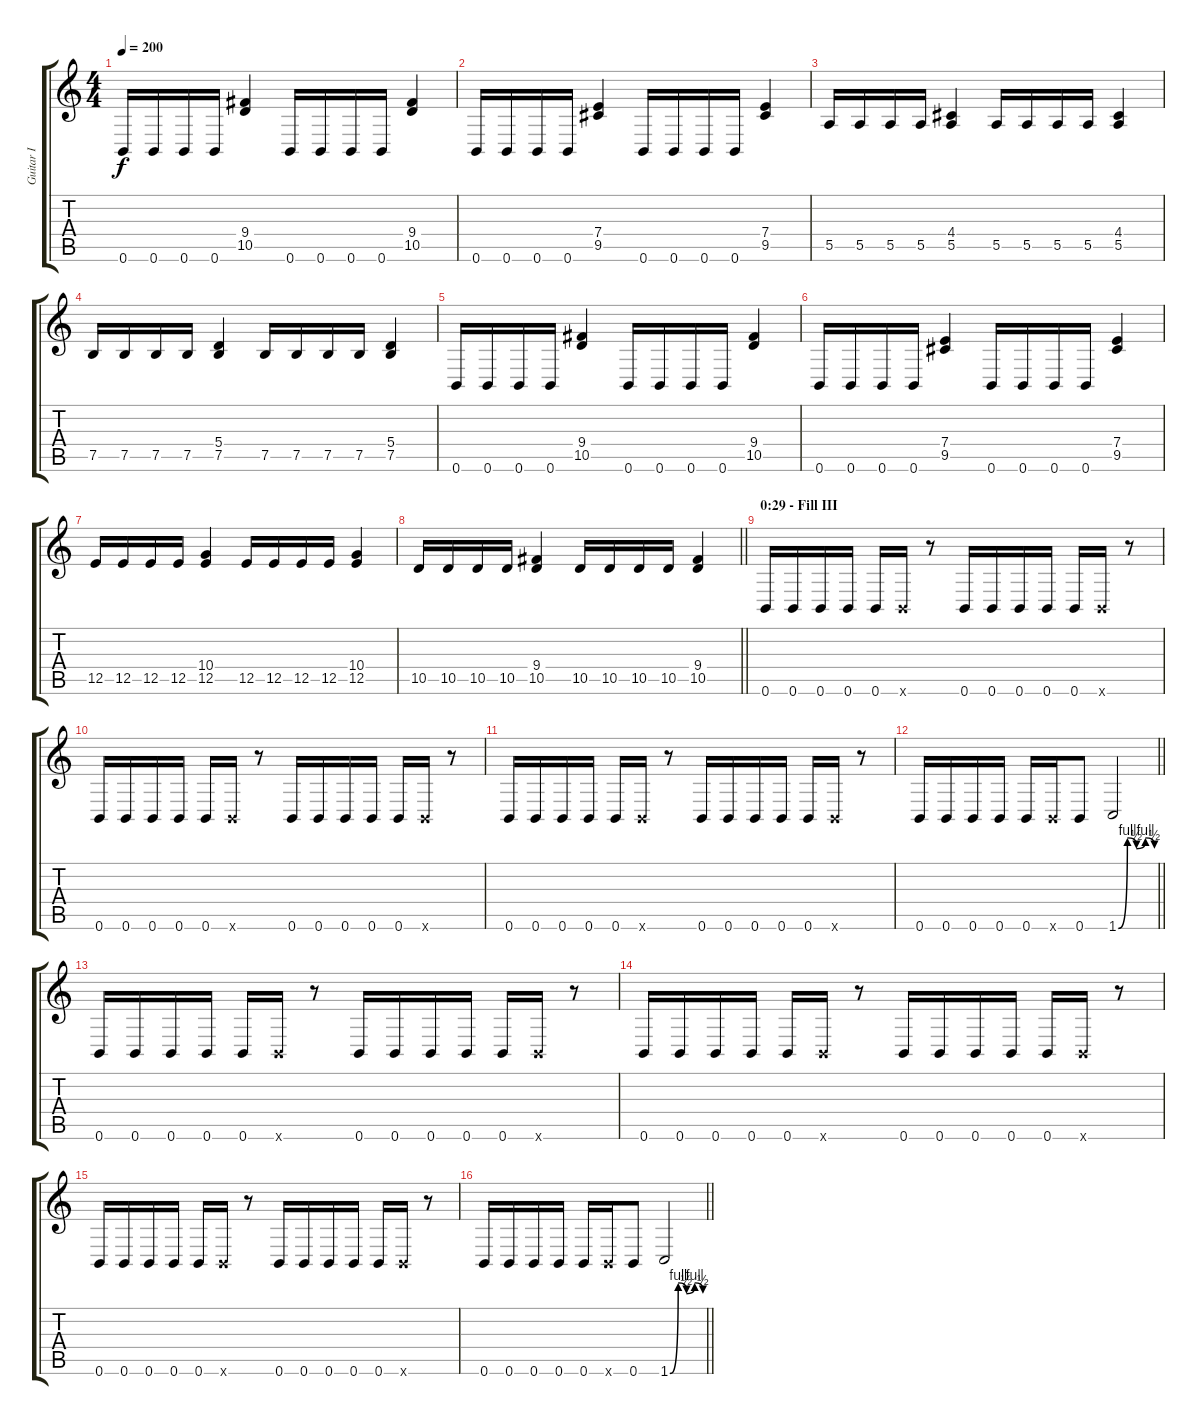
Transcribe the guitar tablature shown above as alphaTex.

\track ("Guitar I" "Guitar I") {instrument distortionguitar}
\staff {score tabs}
\tuning (B3 Gb3 D3 A2 E2 B1) {hide}
\ts (4 4)
\tempo 200
\clef g2
\ks c
0.6.16{dy f} 0.6.16 0.6.16 0.6.16 (9.4 10.5).4 0.6.16 0.6.16 0.6.16 0.6.16 (9.4 10.5).4 |
0.6.16 0.6.16 0.6.16 0.6.16 (7.4 9.5).4 0.6.16 0.6.16 0.6.16 0.6.16 (7.4 9.5).4 |
5.5.16 5.5.16 5.5.16 5.5.16 (4.4 5.5).4 5.5.16 5.5.16 5.5.16 5.5.16 (4.4 5.5).4 |
7.5.16 7.5.16 7.5.16 7.5.16 (5.4 7.5).4 7.5.16 7.5.16 7.5.16 7.5.16 (5.4 7.5).4 |
0.6.16 0.6.16 0.6.16 0.6.16 (9.4 10.5).4 0.6.16 0.6.16 0.6.16 0.6.16 (9.4 10.5).4 |
0.6.16 0.6.16 0.6.16 0.6.16 (7.4 9.5).4 0.6.16 0.6.16 0.6.16 0.6.16 (7.4 9.5).4 |
12.5.16 12.5.16 12.5.16 12.5.16 (10.4 12.5).4 12.5.16 12.5.16 12.5.16 12.5.16 (10.4 12.5).4 |
\barLineRight lightlight
10.5.16 10.5.16 10.5.16 10.5.16 (9.4 10.5).4 10.5.16 10.5.16 10.5.16 10.5.16 (9.4 10.5).4 |
\section ("" "0:29 - Fill III")
0.6.16 0.6.16 0.6.16 0.6.16 0.6.16 0.6{x}.16 r.8 0.6.16 0.6.16 0.6.16 0.6.16 0.6.16 0.6{x}.16 r.8 |
0.6.16 0.6.16 0.6.16 0.6.16 0.6.16 0.6{x}.16 r.8 0.6.16 0.6.16 0.6.16 0.6.16 0.6.16 0.6{x}.16 r.8 |
0.6.16 0.6.16 0.6.16 0.6.16 0.6.16 0.6{x}.16 r.8 0.6.16 0.6.16 0.6.16 0.6.16 0.6.16 0.6{x}.16 r.8 |
\barLineRight lightlight
0.6.16 0.6.16 0.6.16 0.6.16 0.6.16 0.6{x}.16 0.6.8 1.6{be (custom 0 0 15 4 30 2 45 4 60 2)}.2 |
0.6.16 0.6.16 0.6.16 0.6.16 0.6.16 0.6{x}.16 r.8 0.6.16 0.6.16 0.6.16 0.6.16 0.6.16 0.6{x}.16 r.8 |
0.6.16 0.6.16 0.6.16 0.6.16 0.6.16 0.6{x}.16 r.8 0.6.16 0.6.16 0.6.16 0.6.16 0.6.16 0.6{x}.16 r.8 |
0.6.16 0.6.16 0.6.16 0.6.16 0.6.16 0.6{x}.16 r.8 0.6.16 0.6.16 0.6.16 0.6.16 0.6.16 0.6{x}.16 r.8 |
\barLineRight lightlight
0.6.16 0.6.16 0.6.16 0.6.16 0.6.16 0.6{x}.16 0.6.8 1.6{be (custom 0 0 15 4 30 2 45 4 60 2)}.2
